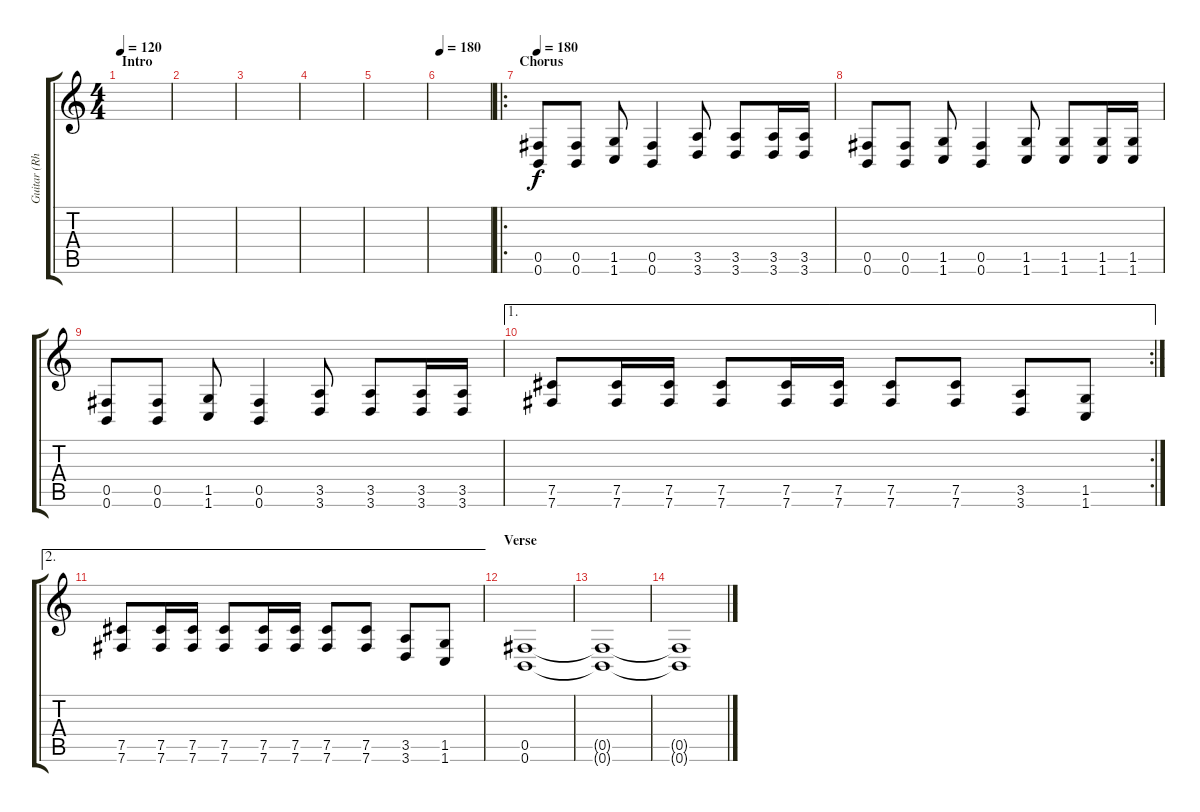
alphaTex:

\track ("Guitar (Rhythm)" "Guitar (Rh") {instrument distortionguitar}
\staff {score tabs}
\tuning (Db4 Ab3 E3 B2 Gb2 B1) {hide}
\ts (4 4)
\section ("" "Intro")
\tempo 120
\clef g2
\ks c
|
|
|
|
|
\tempo 180
|
\ro
\section ("" "Chorus")
\tempo 180
(0.5 0.6).8 (0.5 0.6).8 (1.5 1.6).8 (0.5 0.6).4 (3.5 3.6).8 (3.5 3.6).8 (3.5 3.6).16 (3.5 3.6).16 |
(0.5 0.6).8 (0.5 0.6).8 (1.5 1.6).8 (0.5 0.6).4 (1.5 1.6).8 (1.5 1.6).8 (1.5 1.6).16 (1.5 1.6).16 |
(0.5 0.6).8 (0.5 0.6).8 (1.5 1.6).8 (0.5 0.6).4 (3.5 3.6).8 (3.5 3.6).8 (3.5 3.6).16 (3.5 3.6).16 |
\ae 1
\rc 2
(7.5 7.6).8 (7.5 7.6).16 (7.5 7.6).16 (7.5 7.6).8 (7.5 7.6).16 (7.5 7.6).16 (7.5 7.6).8 (7.5 7.6).8 (3.5 3.6).8 (1.5 1.6).8 |
\ae 2
(7.5 7.6).8 (7.5 7.6).16 (7.5 7.6).16 (7.5 7.6).8 (7.5 7.6).16 (7.5 7.6).16 (7.5 7.6).8 (7.5 7.6).8 (3.5 3.6).8 (1.5 1.6).8 |
\section ("" "Verse")
(0.5 0.6).1 |
(0.5{t} 0.6{t}).1 |
(0.5{t} 0.6{t}).1
